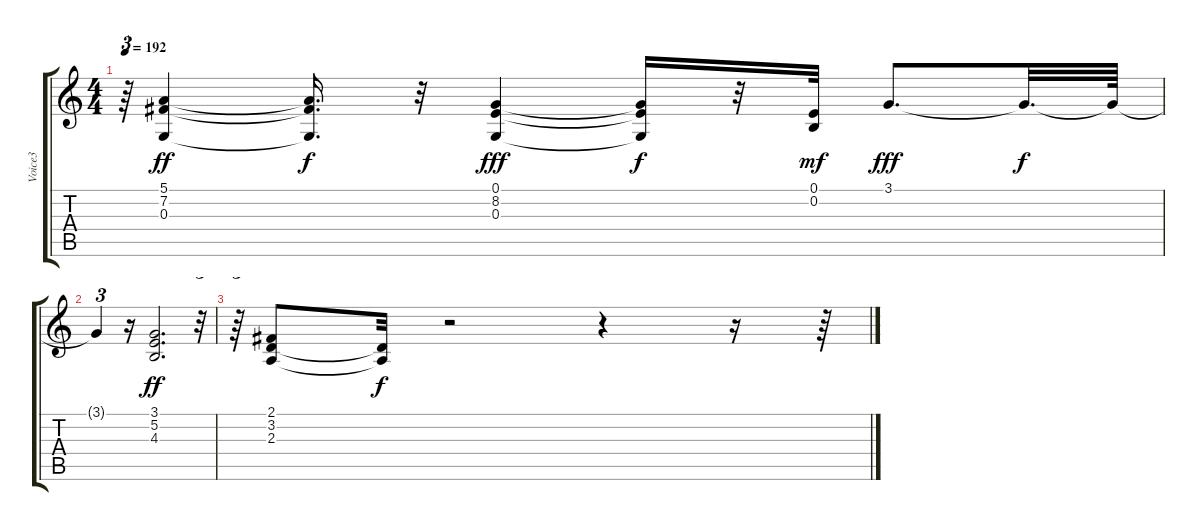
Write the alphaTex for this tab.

\track ("Voice3" "Voice3") {instrument choiraahs}
\staff {score tabs}
\tuning (E4 B3 G3 D3 A2 E2) {hide}
\ts (4 4)
\tempo 192
\clef g2
\ks c
r.64{tu (3 2) dy f} (5.1 7.2 0.3).4{dy ff} (5.1{t} 7.2{t} 0.3{t}).16{d dy f} r.32 (0.1 8.2 0.3).4{dy fff} (0.1{t} 8.2{t} 0.3{t}).16{dy f} r.32 (0.1 0.2).32{dy mf} 3.1.8{d dy fff} 3.1{t}.32{d dy f} 3.1{t}.64 |
3.1{t}.4{tu (3 2)} r.16 (3.1 5.2 4.3).2{d dy ff} r.32{tu (3 2)} |
r.64{tu (3 2)} (2.1 3.2 2.3).8 (3.2{t} 2.3{t}).32{dy f} r.2 r.4 r.16 r.64
